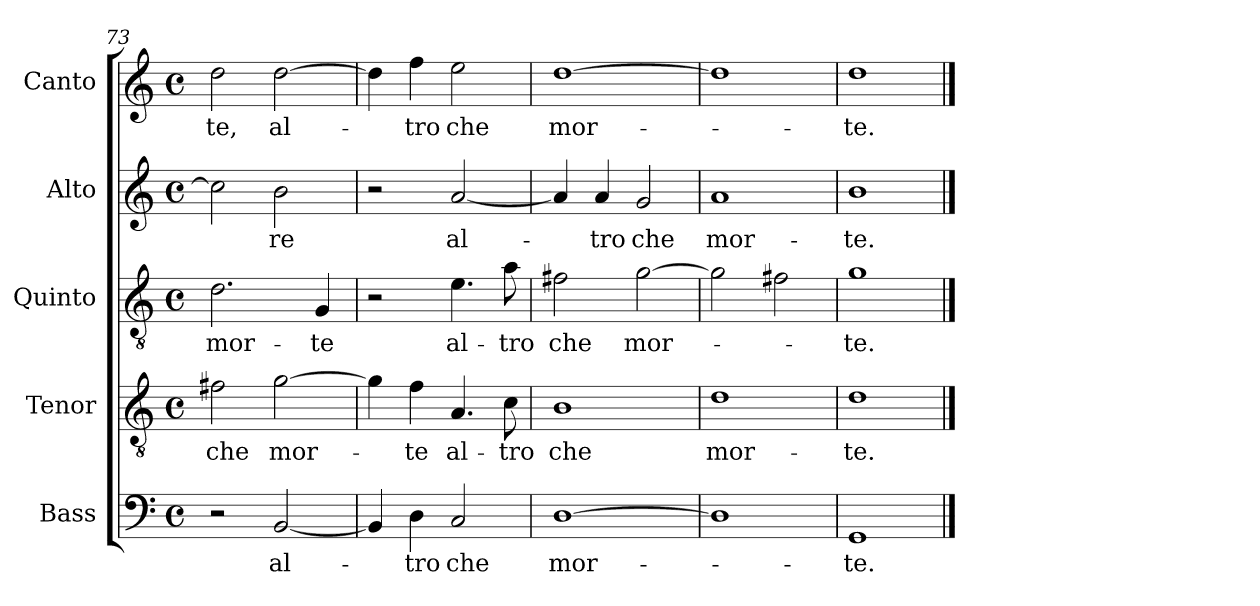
**kern	**text	**kern	**text	**kern	**text	**kern	**text	**kern	**text
*part5	*part5	*part4	*part4	*part3	*part3	*part2	*part2	*part1	*part1
*staff5	*staff5	*staff4	*staff4	*staff3	*staff3	*staff2	*staff2	*staff1	*staff1
*I"Bass	*	*I"Tenor	*	*I"Quinto	*	*I"Alto	*	*I"Canto	*
*I'B.	*	*I'T.	*	*I'T.	*	*I'A.	*	*	*
!!LO:LB:g=z
*clefF4	*	*clefGv2	*	*clefGv2	*	*clefG2	*	*clefG2	*
*	*	*ITrd7c12	*	*ITrd7c12	*	*	*	*	*
*k[]	*	*k[]	*	*k[]	*	*k[]	*	*k[]	*
*C:	*	*C:	*	*C:	*	*C:	*	*C:	*
*M4/4	*	*M4/4	*	*M4/4	*	*M4/4	*	*M4/4	*
*met(c)	*	*met(c)	*	*met(c)	*	*met(c)	*	*met(c)	*
=73	=73	=73	=73	=73	=73	=73	=73	=73	=73
!	!	!	!LO:LY:b:color=#000000	!	!	!	!	!	!
!	!	!	!	!	!LO:LY:b:color=#000000	!	!	!	!
!	!	!	!	!	!	!	!	!	!LO:LY:b:color=#000000
2r	.	2F#Xi\	che	2.Di\	mor-	2cci\]	.	2ddi\	-te,
!	!LO:LY:b:color=#000000	!	!	!	!	!	!	!	!
!	!	!	!LO:LY:b:color=#000000	!	!	!	!	!	!
!	!	!	!	!	!	!	!LO:LY:b:color=#000000	!	!
!	!	!	!	!	!	!	!	!	!LO:LY:b:color=#000000
[<2BBi/	al-	[>2Gi\	mor-	.	.	2bi\	-re	[>2ddi\	al-
!	!	!	!	!	!LO:LY:b:color=#000000	!	!	!	!
.	.	.	.	4GGi/	-te	.	.	.	.
=74	=74	=74	=74	=74	=74	=74	=74	=74	=74
4BBi/]	.	4Gi\]	.	2r	.	2r	.	4ddi\]	.
!	!LO:LY:b:color=#000000	!	!	!	!	!	!	!	!
!	!	!	!LO:LY:b:color=#000000	!	!	!	!	!	!
!	!	!	!	!	!	!	!	!	!LO:LY:b:color=#000000
4Di\	-tro	4Fi\	-te	.	.	.	.	4ffi\	-tro
!	!LO:LY:b:color=#000000	!	!	!	!	!	!	!	!
!	!	!	!LO:LY:b:color=#000000	!	!	!	!	!	!
!	!	!	!	!	!LO:LY:b:color=#000000	!	!	!	!
!	!	!	!	!	!	!	!LO:LY:b:color=#000000	!	!
!	!	!	!	!	!	!	!	!	!LO:LY:b:color=#000000
2Ci/	che	4.AAi/	al-	4.Ei\	al-	[<2ai/	al-	2eei\	che
!	!	!	!LO:LY:b:color=#000000	!	!	!	!	!	!
!	!	!	!	!	!LO:LY:b:color=#000000	!	!	!	!
.	.	8Ci\	-tro	8Ai\	-tro	.	.	.	.
=75	=75	=75	=75	=75	=75	=75	=75	=75	=75
!	!LO:LY:b:color=#000000	!	!	!	!	!	!	!	!
!	!	!	!LO:LY:b:color=#000000	!	!	!	!	!	!
!	!	!	!	!	!LO:LY:b:color=#000000	!	!	!	!
!	!	!	!	!	!	!	!	!	!LO:LY:b:color=#000000
[>1Di	mor-	1BBi	che	2F#Xi\	che	4ai/]	.	[>1ddi	mor-
!	!	!	!	!	!	!	!LO:LY:b:color=#000000	!	!
.	.	.	.	.	.	4ai/	-tro	.	.
!	!	!	!	!	!LO:LY:b:color=#000000	!	!	!	!
!	!	!	!	!	!	!	!LO:LY:b:color=#000000	!	!
.	.	.	.	[>2Gi\	mor-	2gi/	che	.	.
=76	=76	=76	=76	=76	=76	=76	=76	=76	=76
!	!	!	!LO:LY:b:color=#000000	!	!	!	!	!	!
!	!	!	!	!	!	!	!LO:LY:b:color=#000000	!	!
1Di]	.	1Di	mor-	2Gi\]	.	1ai	mor-	1ddi]	.
.	.	.	.	2F#Xi\	.	.	.	.	.
=77	=77	=77	=77	=77	=77	=77	=77	=77	=77
!	!LO:LY:b:color=#000000	!	!	!	!	!	!	!	!
!	!	!	!LO:LY:b:color=#000000	!	!	!	!	!	!
!	!	!	!	!	!LO:LY:b:color=#000000	!	!	!	!
!	!	!	!	!	!	!	!LO:LY:b:color=#000000	!	!
!	!	!	!	!	!	!	!	!	!LO:LY:b:color=#000000
1GGi	-te.	1Di	-te.	1Gi	-te.	1bi	-te.	1ddi	-te.
==	==	==	==	==	==	==	==	==	==
*-	*-	*-	*-	*-	*-	*-	*-	*-	*-
